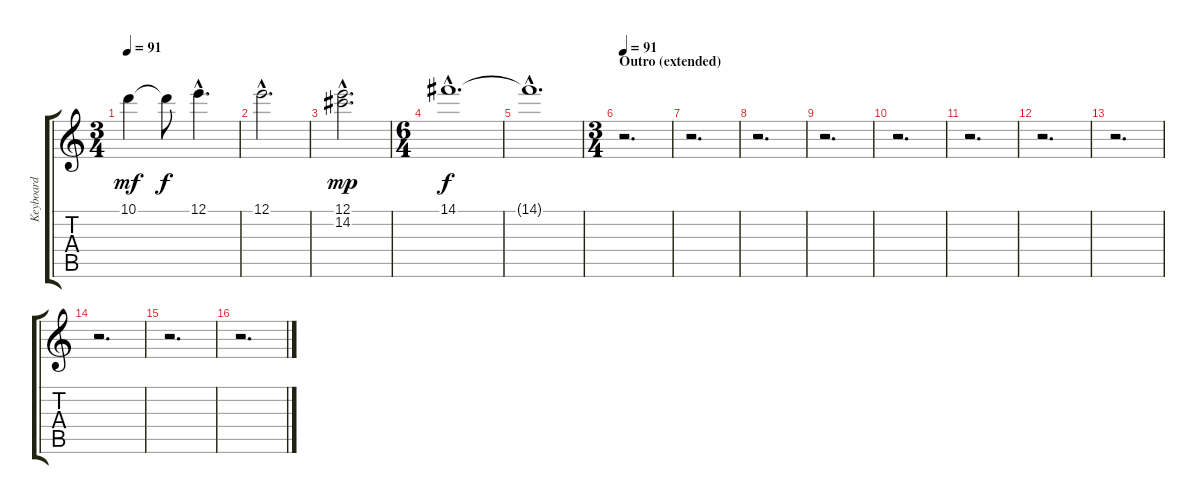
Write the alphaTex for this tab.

\track ("Keyboard" "Keyboard") {instrument electricguitarjazz}
\staff {score tabs}
\tuning (E4 B3 G3 D3 A2 E2) {hide}
\ts (3 4)
\tempo 91
\clef g2
\ks c
10.1.4{dy mf} 10.1{t}.8{dy f} 12.1{hac}.4{d} |
12.1{hac}.2{d} |
(12.1{hac} 14.2{hac}).2{d dy mp} |
\ts (6 4)
14.1{hac}.1{d dy f volume 7} |
14.1{hac t}.1{d volume 3} |
\ts (3 4)
\section ("" "Outro (extended)")
\tempo 91
r.2{d} |
r.2{d} |
r.2{d} |
r.2{d} |
r.2{d} |
r.2{d} |
r.2{d} |
r.2{d} |
r.2{d} |
r.2{d} |
r.2{d}
